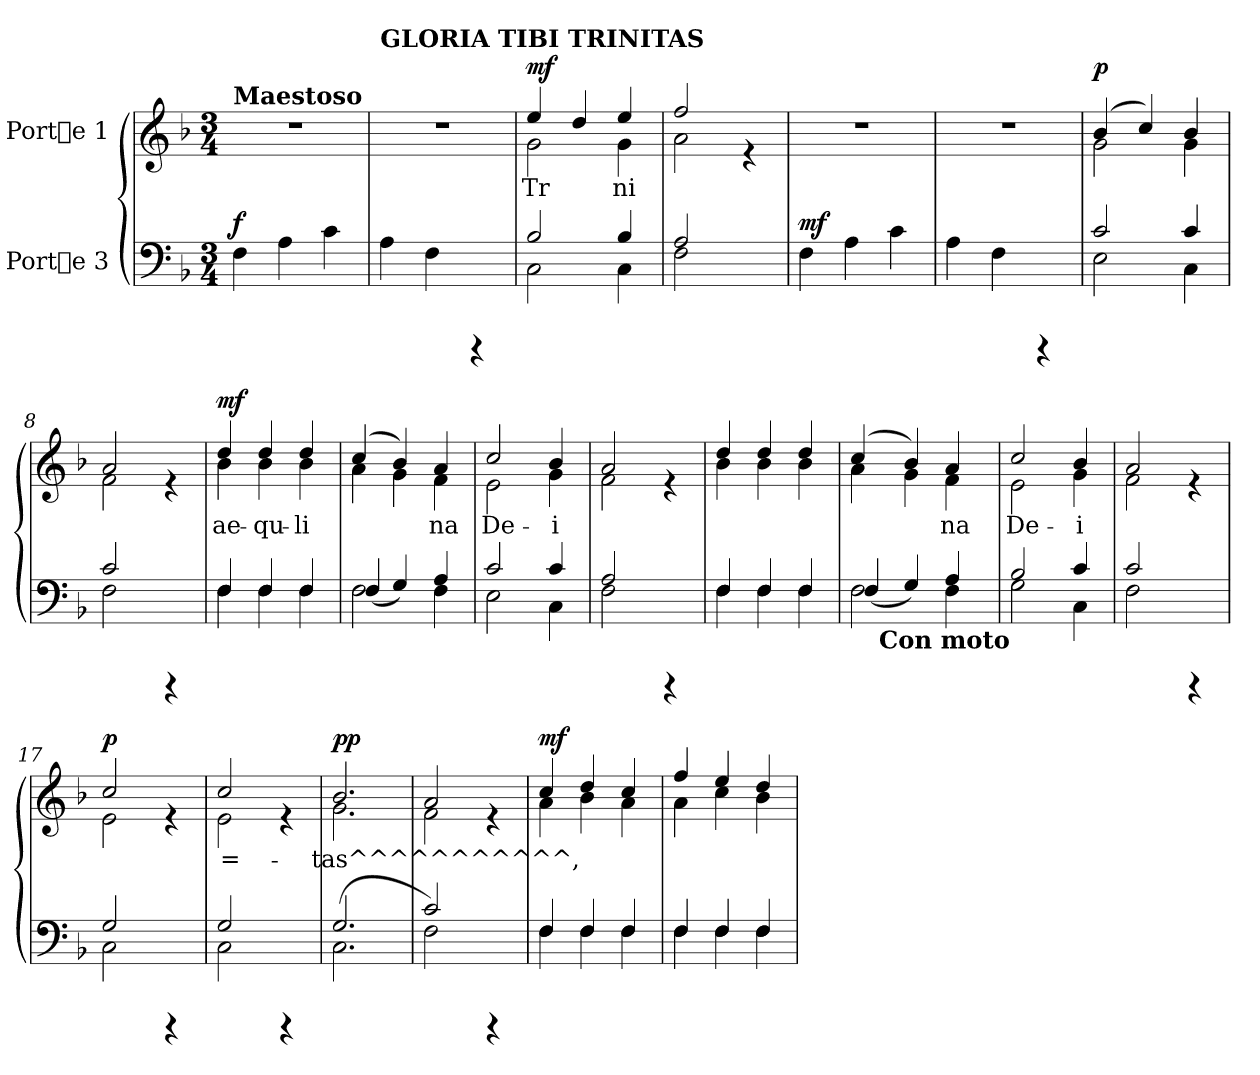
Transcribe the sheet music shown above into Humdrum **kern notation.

**kern	**dynam	**kern	**text	**dynam
*part2	*part2	*part1	*part1	*part1
*staff2	*staff2	*staff1	*staff1	*staff1
*I"Porte 3	*	*I"Porte 1	*	*
!!LO:PB:g=z
*stria5	*	*stria5	*	*
*clefF4	*	*clefG2	*	*
*k[b-]	*	*k[b-]	*	*
*F:	*	*F:	*	*
*M3/4	*	*M3/4	*	*
=1	=1	=1	=1	=1
!	!	!LO:TX:a:B:t=Maestoso	!	!
!	!LO:DY:a	!	!	!
4F\	f	2.r	.	.
4A\	.	.	.	.
4c\	.	.	.	.
=2	=2	=2	=2	=2
!	!	!LO:TX:a:B:t=GLORIA TIBI TRINITAS	!	!
4A\	.	2.r	.	.
4F\	.	.	.	.
4rBBBB	.	.	.	.
=3	=3	=3	=3	=3
*^	*	*	*	*
!	!	!	!	!LO:LY:b:cj	!
*	*	*	*^	*	*
!	!	!	!	!	!LO:LY:b:cj	!LO:DY:a
2C\	2B-/	.	4ee/	2g\	-Tr	mf
!	!	!	!	!	!LO:LY:b:cj	!
.	.	.	4dd/	.	-	.
!	!	!	!	!	!LO:LY:b:cj	!
!	!	!	!	!	!LO:LY:b:cj	!
4C\	4B-/	.	4ee/	4g\	-ni-	.
=4	=4	=4	=4	=4	=4	=4
!	!	!	!	!	!LO:LY:b:cj	!
!	!	!	!	!	!LO:LY:b:cj	!
2F\	2A/	.	2ff/	2a\	-	.
4ryy	4ryy	.	4re	4ryy	.	.
=5	=5	=5	=5	=5	=5	=5
!	!	!LO:DY:a	!	!	!	!
*v	*v	*	*	*	*	*
*	*	*v	*v	*	*
4F\	mf	2.r	.	.
4A\	.	.	.	.
4c\	.	.	.	.
=6	=6	=6	=6	=6
4A\	.	2.r	.	.
4F\	.	.	.	.
4rBBBB	.	.	.	.
!!LO:LB:g=z
=7	=7	=7	=7	=7
*^	*	*	*	*
!	!	!	!	!LO:LY:b:cj	!
*	*	*	*^	*	*
!	!	!	!	!	!LO:LY:b:cj	!LO:DY:a
2E\	2c/	.	(<4b-/	2g\	-	p
!	!	!	!	!	!LO:LY:b:cj	!
.	.	.	4cc/)	.	--	.
!	!	!	!	!	!LO:LY:b:cj	!
!	!	!	!	!	!LO:LY:b:cj	!
4C\	4c/	.	4b-/	4g\	--	.
=8	=8	=8	=8	=8	=8	=8
!	!	!	!	!	!LO:LY:b:cj	!
!	!	!	!	!	!LO:LY:b:cj	!
2F\	2c/	.	2a/	2f\	-	.
4ryy	4rBBBB	.	4re	4ryy	.	.
=9	=9	=9	=9	=9	=9	=9
!	!	!	!	!	!LO:LY:b:cj	!
!	!	!	!	!	!LO:LY:b:cj	!LO:DY:a
4F\	4F/	.	4dd/	4b-\	-ae-	mf
!	!	!	!	!	!LO:LY:b:cj	!
!	!	!	!	!	!LO:LY:b:cj	!
4F\	4F/	.	4dd/	4b-\	-qu-	.
!	!	!	!	!	!LO:LY:b:cj	!
!	!	!	!	!	!LO:LY:b:cj	!
4F\	4F/	.	4dd/	4b-\	-li	.
=10	=10	=10	=10	=10	=10	=10
!	!	!	!	!	!LO:LY:b:cj	!
!	!	!	!	!	!LO:LY:b:cj	!
2F\	(<4F/	.	(<4cc/	4a\	-	.
!	!	!	!	!	!LO:LY:b:cj	!
!	!	!	!	!	!LO:LY:b:cj	!
.	4G/)	.	4b-/)	4g\	--	.
!	!	!	!	!	!LO:LY:b:cj	!
!	!	!	!	!	!LO:LY:b:cj	!
4F\	4A/	.	4a/	4f\	-na	.
=11	=11	=11	=11	=11	=11	=11
!	!	!	!	!	!LO:LY:b:cj	!
!	!	!	!	!	!LO:LY:b:cj	!
2E\	2c/	.	2cc/	2e\	-De-	.
!	!	!	!	!	!LO:LY:b:cj	!
!	!	!	!	!	!LO:LY:b:cj	!
4C\	4c/	.	4b-/	4g\	-i-	.
=12	=12	=12	=12	=12	=12	=12
!	!	!	!	!	!LO:LY:b:cj	!
!	!	!	!	!	!LO:LY:b:cj	!
2F\	2A/	.	2a/	2f\	-	.
4ryy	4rBBBB	.	4re	4ryy	.	.
!!LO:LB:g=z	!!
=13	=13	=13	=13	=13	=13	=13
!	!	!	!	!	!LO:LY:b:cj	!
!	!	!	!	!	!LO:LY:b:cj	!
4F\	4F/	.	4dd/	4b-\	--	.
!	!	!	!	!	!LO:LY:b:cj	!
!	!	!	!	!	!LO:LY:b:cj	!
4F\	4F/	.	4dd/	4b-\	--	.
!	!	!	!	!	!LO:LY:b:cj	!
!	!	!	!	!	!LO:LY:b:cj	!
4F\	4F/	.	4dd/	4b-\	-	.
=14	=14	=14	=14	=14	=14	=14
!	!	!	!	!	!LO:LY:b:cj	!
!	!	!	!	!	!LO:LY:b:cj	!
*	*^	*	*	*	*	*
2F\	(<4F/	14...ryy	.	(<4cc/	4a\	-	.
!	!	!LO:TX:b:B:t=Con moto	!	!	!	!	!
.	.	7%4ryy	.	.	.	.	.
!	!	!	!	!	!	!LO:LY:b:cj	!
!	!	!	!	!	!	!LO:LY:b:cj	!
.	4G/)	.	.	4b-/)	4g\	--	.
!	!	!	!	!	!	!LO:LY:b:cj	!
!	!	!	!	!	!	!LO:LY:b:cj	!
4F\	4A/	.	.	4a/	4f\	-na	.
.	.	28ryy	.	.	.	.	.
.	.	112ryy	.	.	.	.	.
=15	=15	=15	=15	=15	=15	=15	=15
!	!	!	!	!	!	!LO:LY:b:cj	!
!	!	!	!	!	!	!LO:LY:b:cj	!
*	*v	*v	*	*	*	*	*
2G\	2B-/	.	2cc/	2e\	-De-	.
!	!	!	!	!	!LO:LY:b:cj	!
!	!	!	!	!	!LO:LY:b:cj	!
4C\	4c/	.	4b-/	4g\	-i-	.
=16	=16	=16	=16	=16	=16	=16
!	!	!	!	!	!LO:LY:b:cj	!
!	!	!	!	!	!LO:LY:b:cj	!
2F\	2c/	.	2a/	2f\	-	.
4ryy	4rBBBB	.	4re	4ryy	.	.
=17	=17	=17	=17	=17	=17	=17
!	!	!	!	!	!LO:LY:b:cj	!
!	!	!	!	!	!LO:LY:b:cj	!LO:DY:a
2C\	2G/	.	2cc/	2e\	--	p
4ryy	4rBBBB	.	4re	4ryy	.	.
=18	=18	=18	=18	=18	=18	=18
!	!	!	!	!	!LO:LY:b:cj	!
!	!	!	!	!	!LO:LY:b:cj	!
2C\	2G/	.	2cc/	2e\	-=-	.
4ryy	4rBBBB	.	4re	4ryy	.	.
!!LO:LB:g=z	!!
=19	=19	=19	=19	=19	=19	=19
!	!	!	!	!	!LO:LY:b:cj	!
!	!	!	!	!	!LO:LY:b:cj	!LO:DY:a
(>2.C\	2.G/	.	2.b-/	2.g\	-tas^^^^^^^^^^^,	pp
=20	=20	=20	=20	=20	=20	=20
!	!	!	!	!	!LO:LY:b:cj	!
!	!	!	!	!	!LO:LY:b:cj	!
2F\)	2c/	.	2a/	2f\	--	.
4rBBBB	4ryy	.	4re	4ryy	.	.
=21	=21	=21	=21	=21	=21	=21
*	*	*	*MM110	*	*	*
!	!	!	!	!	!LO:LY:b:cj	!
!	!	!	!	!	!LO:LY:b:cj	!LO:DY:a
4F\	4F/	.	4cc/	4a\	-	mf
!	!	!	!	!	!LO:LY:b:cj	!
!	!	!	!	!	!LO:LY:b:cj	!
4F\	4F/	.	4dd/	4b-\	--	.
!	!	!	!	!	!LO:LY:b:cj	!
!	!	!	!	!	!LO:LY:b:cj	!
4F\	4F/	.	4cc/	4a\	-	.
=22	=22	=22	=22	=22	=22	=22
*	*	*	*MM111	*	*	*
!	!	!	!	!	!LO:LY:b:cj	!
!	!	!	!	!	!LO:LY:b:cj	!
4F\	4F/	.	4ff/	4a\	--	.
!	!	!	!	!	!LO:LY:b:cj	!
!	!	!	!	!	!LO:LY:b:cj	!
4F\	4F/	.	4ee/	4cc\	--	.
!	!	!	!	!	!LO:LY:b:cj	!
!	!	!	!	!	!LO:LY:b:cj	!
4F\	4F/	.	4dd/	4b-\	-	.
*v	*v	*	*	*	*	*
*	*	*v	*v	*	*
=	=	=	=	=
*-	*-	*-	*-	*-
